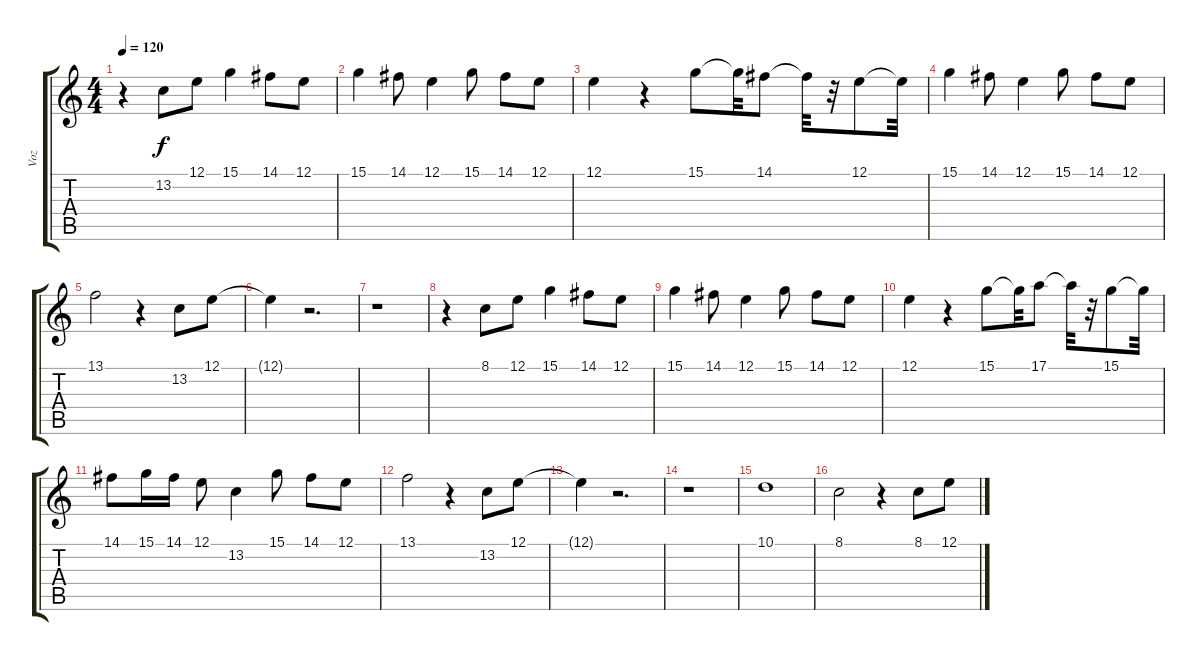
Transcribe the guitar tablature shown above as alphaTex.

\track ("Voz" "Voz") {instrument lead6voice}
\staff {score tabs}
\tuning (E4 B3 G3 D3 A2 E2) {hide}
\ts (4 4)
\tempo 120
\clef g2
\ks c
r.4{dy f} 13.2.8 12.1.8 15.1.4 14.1.8 12.1.8 |
15.1.4 14.1.8 12.1.4 15.1.8 14.1.8 12.1.8 |
12.1.4 r.4 15.1.8 15.1{t}.32 14.1.8 14.1{t}.32 r.32 12.1.8 12.1{t}.32 |
15.1.4 14.1.8 12.1.4 15.1.8 14.1.8 12.1.8 |
13.1.2 r.4 13.2.8 12.1.8 |
12.1{t}.4 r.2{d} |
r.1 |
r.4 8.1.8 12.1.8 15.1.4 14.1.8 12.1.8 |
15.1.4 14.1.8 12.1.4 15.1.8 14.1.8 12.1.8 |
12.1.4 r.4 15.1.8 15.1{t}.32 17.1.8 17.1{t}.32 r.32 15.1.8 15.1{t}.32 |
14.1.8 15.1.16 14.1.16 12.1.8 13.2.4 15.1.8 14.1.8 12.1.8 |
13.1.2 r.4 13.2.8 12.1.8 |
12.1{t}.4 r.2{d} |
r.1 |
10.1.1 |
8.1.2 r.4 8.1.8 12.1.8
